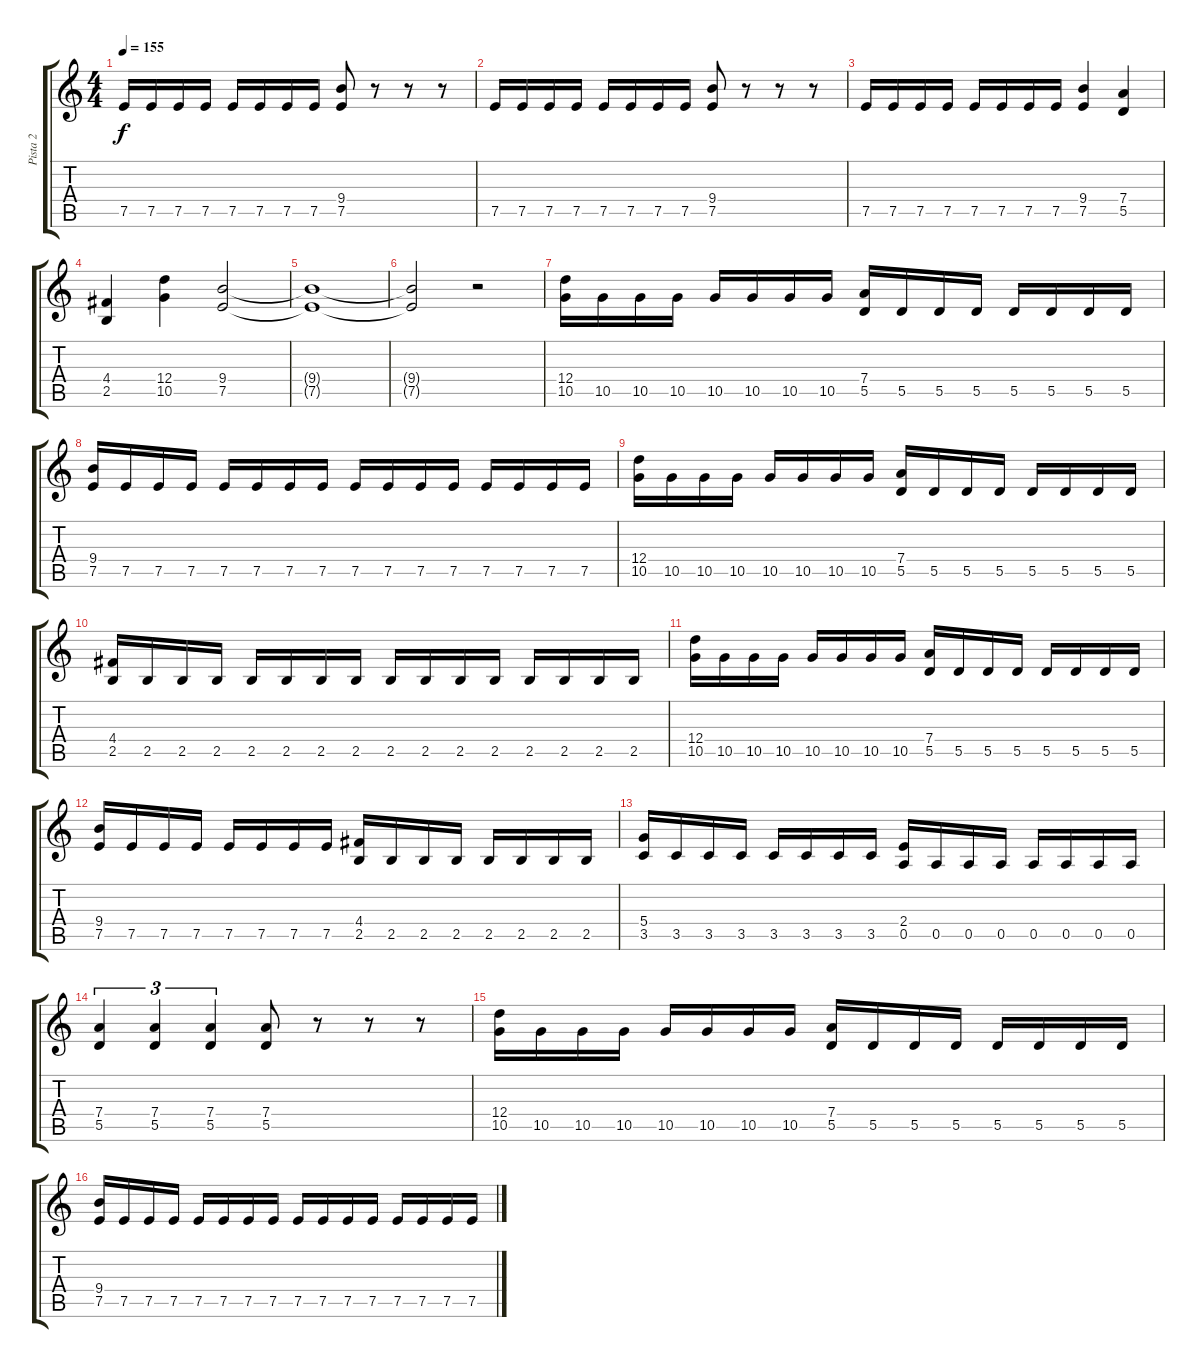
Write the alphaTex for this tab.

\track ("Pista 2" "Pista 2") {instrument distortionguitar}
\staff {score tabs}
\tuning (E4 B3 G3 D3 A2 E2) {hide}
\ts (4 4)
\tempo 155
\clef g2
\ks c
7.5.16{dy f instrument distortionguitar} 7.5.16 7.5.16 7.5.16 7.5.16 7.5.16 7.5.16 7.5.16 (9.4 7.5).8 r.8 r.8 r.8 |
7.5.16 7.5.16 7.5.16 7.5.16 7.5.16 7.5.16 7.5.16 7.5.16 (9.4 7.5).8 r.8 r.8 r.8 |
7.5.16 7.5.16 7.5.16 7.5.16 7.5.16 7.5.16 7.5.16 7.5.16 (9.4 7.5).4 (7.4 5.5).4 |
(4.4 2.5).4 (12.4 10.5).4 (9.4 7.5).2 |
(9.4{t} 7.5{t}).1 |
(9.4{t} 7.5{t}).2 r.2 |
(12.4 10.5).16 10.5.16 10.5.16 10.5.16 10.5.16 10.5.16 10.5.16 10.5.16 (7.4 5.5).16 5.5.16 5.5.16 5.5.16 5.5.16 5.5.16 5.5.16 5.5.16 |
(9.4 7.5).16 7.5.16 7.5.16 7.5.16 7.5.16 7.5.16 7.5.16 7.5.16 7.5.16 7.5.16 7.5.16 7.5.16 7.5.16 7.5.16 7.5.16 7.5.16 |
(12.4 10.5).16 10.5.16 10.5.16 10.5.16 10.5.16 10.5.16 10.5.16 10.5.16 (7.4 5.5).16 5.5.16 5.5.16 5.5.16 5.5.16 5.5.16 5.5.16 5.5.16 |
(4.4 2.5).16 2.5.16 2.5.16 2.5.16 2.5.16 2.5.16 2.5.16 2.5.16 2.5.16 2.5.16 2.5.16 2.5.16 2.5.16 2.5.16 2.5.16 2.5.16 |
(12.4 10.5).16 10.5.16 10.5.16 10.5.16 10.5.16 10.5.16 10.5.16 10.5.16 (7.4 5.5).16 5.5.16 5.5.16 5.5.16 5.5.16 5.5.16 5.5.16 5.5.16 |
(9.4 7.5).16 7.5.16 7.5.16 7.5.16 7.5.16 7.5.16 7.5.16 7.5.16 (4.4 2.5).16 2.5.16 2.5.16 2.5.16 2.5.16 2.5.16 2.5.16 2.5.16 |
(5.4 3.5).16 3.5.16 3.5.16 3.5.16 3.5.16 3.5.16 3.5.16 3.5.16 (2.4 0.5).16 0.5.16 0.5.16 0.5.16 0.5.16 0.5.16 0.5.16 0.5.16 |
(7.4 5.5).4{tu (3 2)} (7.4 5.5).4{tu (3 2)} (7.4 5.5).4{tu (3 2)} (7.4 5.5).8 r.8 r.8 r.8 |
(12.4 10.5).16 10.5.16 10.5.16 10.5.16 10.5.16 10.5.16 10.5.16 10.5.16 (7.4 5.5).16 5.5.16 5.5.16 5.5.16 5.5.16 5.5.16 5.5.16 5.5.16 |
(9.4 7.5).16 7.5.16 7.5.16 7.5.16 7.5.16 7.5.16 7.5.16 7.5.16 7.5.16 7.5.16 7.5.16 7.5.16 7.5.16 7.5.16 7.5.16 7.5.16
